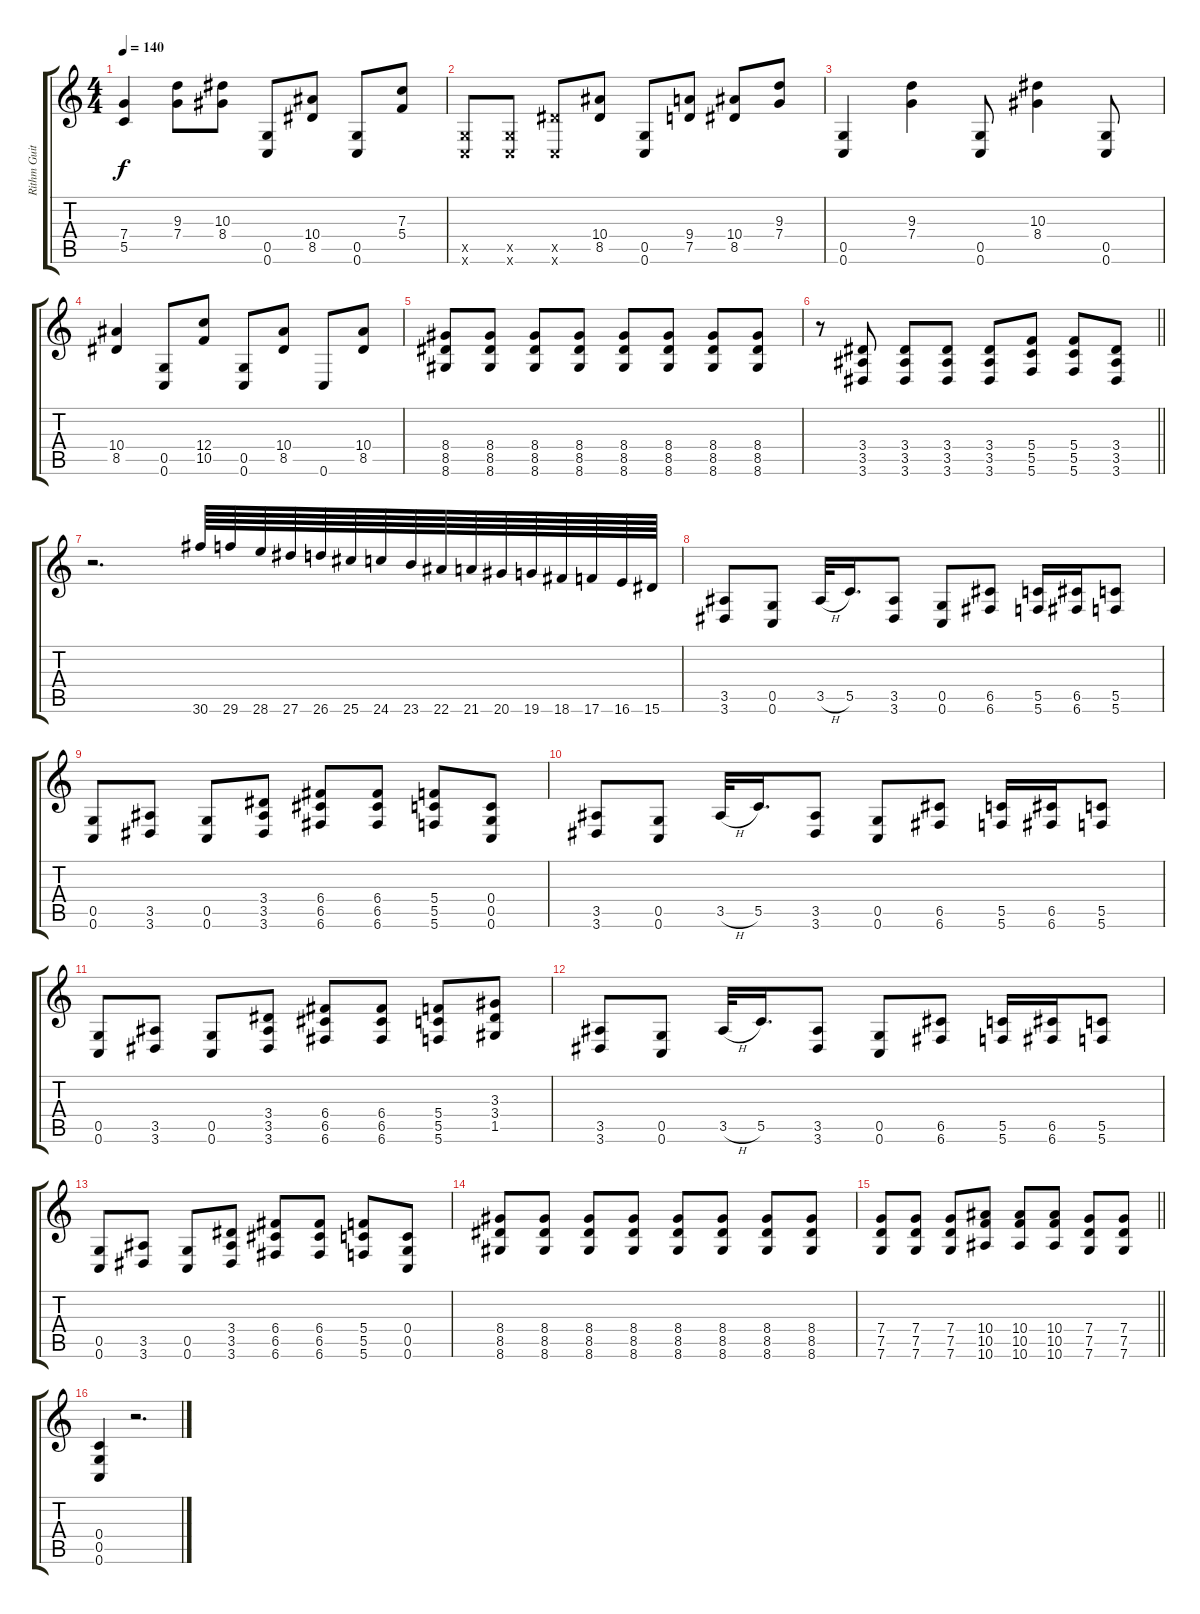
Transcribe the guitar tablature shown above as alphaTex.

\track ("Rithm Guitar" "Rithm Guit") {instrument distortionguitar}
\staff {score tabs}
\tuning (D4 A3 F3 C3 G2 C2) {hide}
\ts (4 4)
\tempo 140
\clef g2
\ks c
(7.4 5.5).4{dy f} (9.3 7.4).8 (10.3 8.4).8 (0.5 0.6).8 (10.4 8.5).8 (0.5 0.6).8 (7.3 5.4).8 |
(0.5{x} 0.6{x}).8 (0.5{x} 0.6{x}).8 (8.5{x} 0.6{x}).8 (10.4 8.5).8 (0.5 0.6).8 (9.4 7.5).8 (10.4 8.5).8 (9.3 7.4).8 |
(0.5 0.6).4 (9.3 7.4).4 (0.5 0.6).8 (10.3 8.4).4 (0.5 0.6).8 |
(10.4 8.5).4 (0.5 0.6).8 (12.4 10.5).8 (0.5 0.6).8 (10.4 8.5).8 0.6.8 (10.4 8.5).8 |
(8.4 8.5 8.6).8 (8.4 8.5 8.6).8 (8.4 8.5 8.6).8 (8.4 8.5 8.6).8 (8.4 8.5 8.6).8 (8.4 8.5 8.6).8 (8.4 8.5 8.6).8 (8.4 8.5 8.6).8 |
\barLineRight lightlight
r.8 (3.4 3.5 3.6).8 (3.4 3.5 3.6).8 (3.4 3.5 3.6).8 (3.4 3.5 3.6).8 (5.4 5.5 5.6).8 (5.4 5.5 5.6).8 (3.4 3.5 3.6).8 |
r.2{d} 30.6.64 29.6.64 28.6.64 27.6.64 26.6.64 25.6.64 24.6.64 23.6.64 22.6.64 21.6.64 20.6.64 19.6.64 18.6.64 17.6.64 16.6.64 15.6.64 |
(3.5 3.6).8 (0.5 0.6).8 3.5{h}.32 5.5.16{d} (3.5 3.6).8 (0.5 0.6).8 (6.5 6.6).8 (5.5 5.6).16 (6.5 6.6).16 (5.5 5.6).8 |
(0.5 0.6).8 (3.5 3.6).8 (0.5 0.6).8 (3.4 3.5 3.6).8 (6.4 6.5 6.6).8 (6.4 6.5 6.6).8 (5.4 5.5 5.6).8 (0.4 0.5 0.6).8 |
(3.5 3.6).8 (0.5 0.6).8 3.5{h}.32 5.5.16{d} (3.5 3.6).8 (0.5 0.6).8 (6.5 6.6).8 (5.5 5.6).16 (6.5 6.6).16 (5.5 5.6).8 |
(0.5 0.6).8 (3.5 3.6).8 (0.5 0.6).8 (3.4 3.5 3.6).8 (6.4 6.5 6.6).8 (6.4 6.5 6.6).8 (5.4 5.5 5.6).8 (3.3 3.4 1.5).8 |
(3.5 3.6).8 (0.5 0.6).8 3.5{h}.32 5.5.16{d} (3.5 3.6).8 (0.5 0.6).8 (6.5 6.6).8 (5.5 5.6).16 (6.5 6.6).16 (5.5 5.6).8 |
(0.5 0.6).8 (3.5 3.6).8 (0.5 0.6).8 (3.4 3.5 3.6).8 (6.4 6.5 6.6).8 (6.4 6.5 6.6).8 (5.4 5.5 5.6).8 (0.4 0.5 0.6).8 |
(8.4 8.5 8.6).8 (8.4 8.5 8.6).8 (8.4 8.5 8.6).8 (8.4 8.5 8.6).8 (8.4 8.5 8.6).8 (8.4 8.5 8.6).8 (8.4 8.5 8.6).8 (8.4 8.5 8.6).8 |
\barLineRight lightlight
(7.4 7.5 7.6).8 (7.4 7.5 7.6).8 (7.4 7.5 7.6).8 (10.4 10.5 10.6).8 (10.4 10.5 10.6).8 (10.4 10.5 10.6).8 (7.4 7.5 7.6).8 (7.4 7.5 7.6).8 |
(0.4 0.5 0.6).4 r.2{d}
